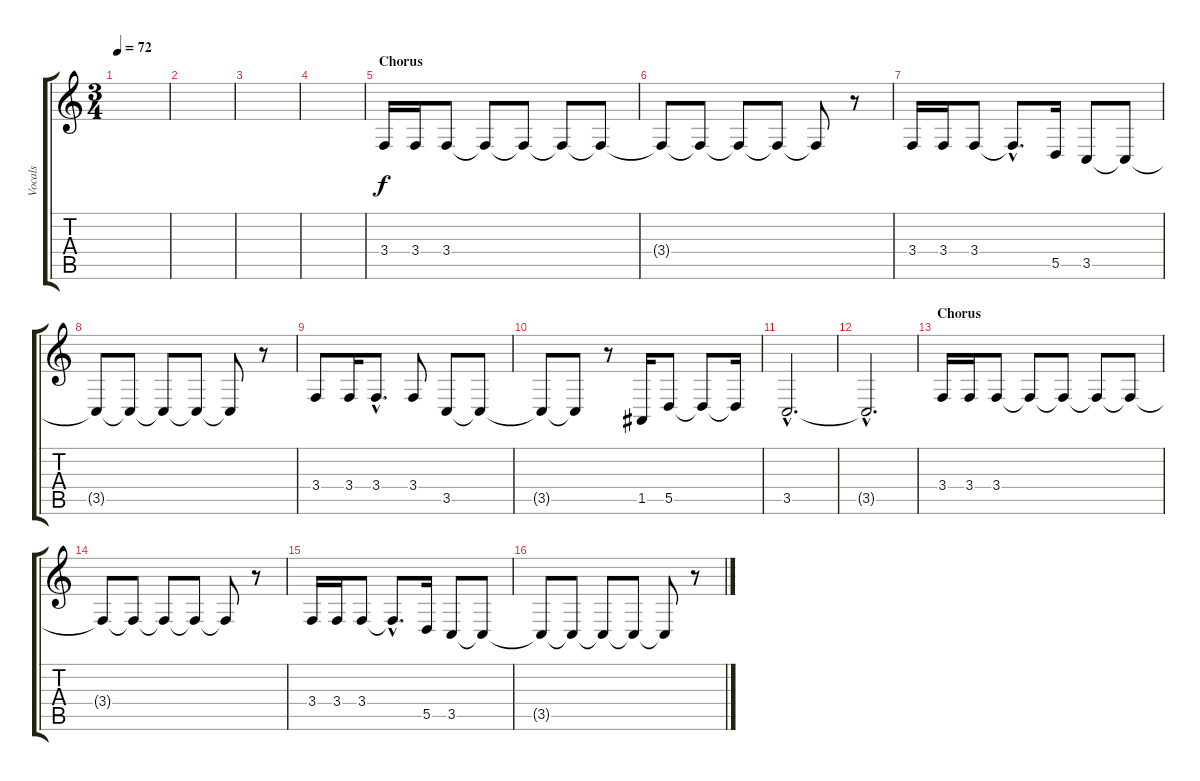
\track ("Vocals" "Vocals") {instrument oboe}
\staff {score tabs}
\tuning (E4 B3 G3 D3 A2 E2) {hide}
\ts (3 4)
\tempo 72
\clef g2
\ks c
|
|
|
|
\section ("" "Chorus")
3.4.16 3.4.16 3.4.8 3.4{t}.8 3.4{t}.8 3.4{t}.8 3.4{t}.8 |
3.4{t}.8 3.4{t}.8 3.4{t}.8 3.4{t}.8 3.4{t}.8 r.8 |
3.4.16 3.4.16 3.4.8 3.4{hac t}.8{d} 5.5.16 3.5.8 3.5{t}.8 |
3.5{t}.8 3.5{t}.8 3.5{t}.8 3.5{t}.8 3.5{t}.8 r.8 |
3.4.8 3.4.16 3.4{hac}.8{d} 3.4.8 3.5.8 3.5{t}.8 |
3.5{t}.8 3.5{t}.8 r.8 1.5.16 5.5.8 5.5{t}.8 5.5{t}.16 |
3.5{hac}.2{d} |
3.5{hac t}.2{d} |
\section ("" "Chorus")
3.4.16 3.4.16 3.4.8 3.4{t}.8 3.4{t}.8 3.4{t}.8 3.4{t}.8 |
3.4{t}.8 3.4{t}.8 3.4{t}.8 3.4{t}.8 3.4{t}.8 r.8 |
3.4.16 3.4.16 3.4.8 3.4{hac t}.8{d} 5.5.16 3.5.8 3.5{t}.8 |
3.5{t}.8 3.5{t}.8 3.5{t}.8 3.5{t}.8 3.5{t}.8 r.8
